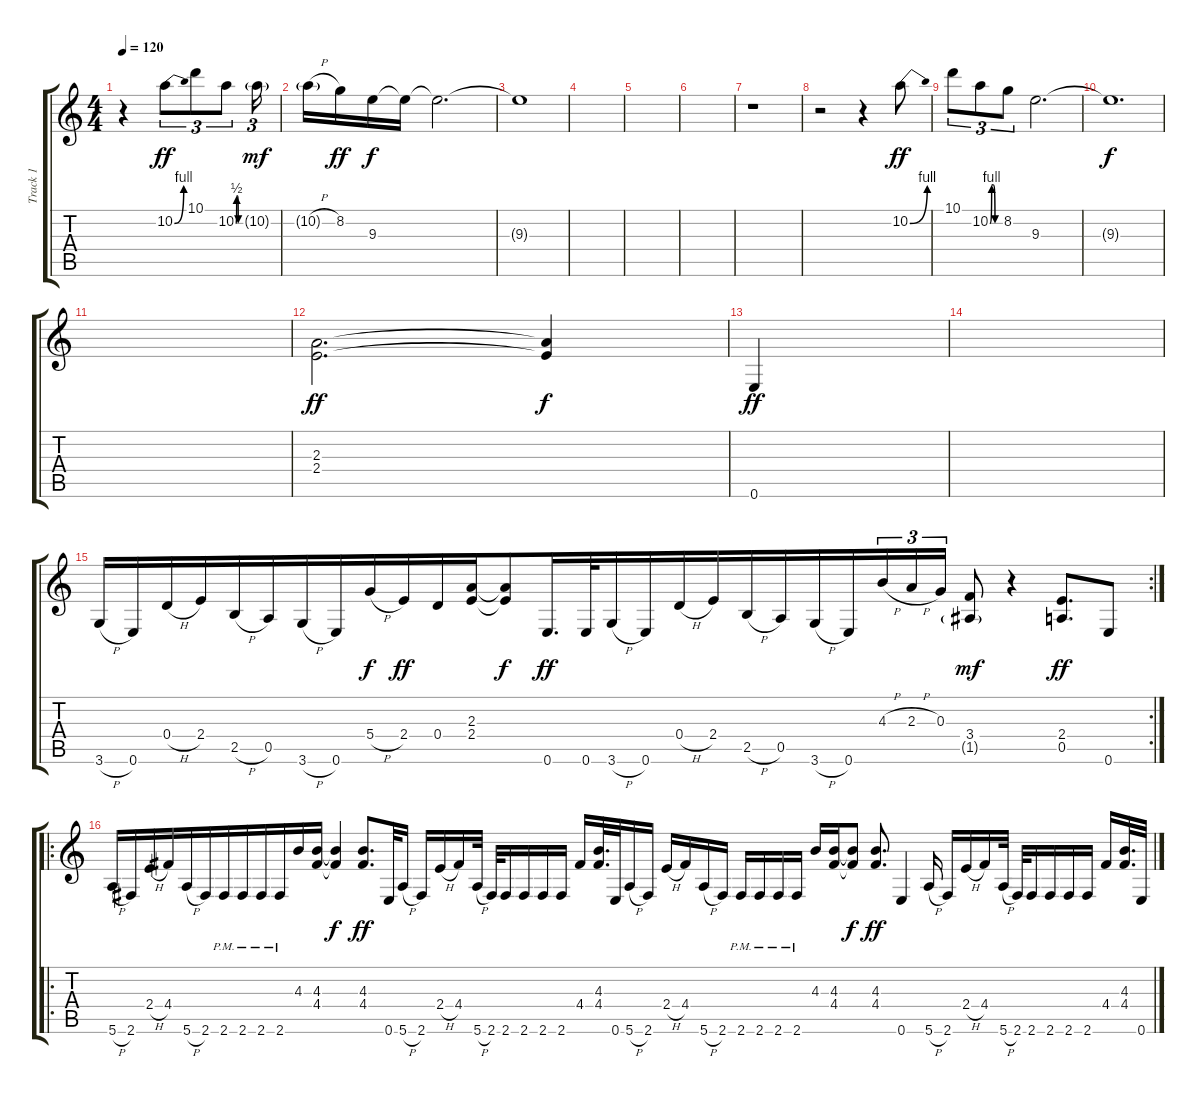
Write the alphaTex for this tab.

\track ("Track 1" "Track 1") {instrument electricguitarclean}
\staff {score tabs}
\tuning (E4 B3 G3 D3 A2 E2) {hide}
\ts (4 4)
\tempo 120
\clef g2
\ks c
r.4{dy pp} 10.2{be (bend 0 0 60 4)}.8{tu (3 2) dy ff} 10.1.8{tu (3 2)} 10.2{be (custom 0 0 10 2 20 2 30 0 60 0)}.8{tu (3 2)} 10.2{g}.16{tu (3 2) dy mf} |
10.2{h g}.16 8.2.16{dy ff} 9.3.16{dy f} 9.3{t}.16 9.3{t}.2{d} |
9.3{t}.1 |
|
|
|
r.1 |
r.2 r.4 10.2{be (bend 0 0 60 4)}.8{dy ff} |
10.1.8{tu (3 2)} 10.2{be (custom 0 0 10 4 20 4 30 0 60 0)}.8{tu (3 2)} 8.2.8{tu (3 2)} 9.3.2{d} |
9.3{t}.1{d dy f} |
|
(2.3 2.4).2{d dy ff beam Down} (2.3{t} 2.4{t}).4{dy f} |
0.6.4{dy ff} |
|
\rc 2
3.6{h}.16 0.6.16 0.4{h}.16 2.4.16{beam merge} 2.5{h}.16 0.5.16 3.6{h}.16 0.6.16{beam merge} 5.4{h}.16{dy f} 2.4.16{dy ff} 0.4.16 (2.3 2.4).16{beam merge} (2.3{t} 2.4{t}).8{dy f} 0.6.16{d dy ff} 0.6.32{beam merge} 3.6{h}.16 0.6.16 0.4{h}.16 2.4.16{beam merge} 2.5{h}.16 0.5.16 3.6{h}.16 0.6.16{beam merge} 4.3{h}.16{tu (3 2)} 2.3{h}.16{tu (3 2)} 0.3.16{tu (3 2)} (3.4 1.5{g}).8{dy mf} r.4 (2.4 0.5).8{d dy ff beam merge} 0.6.8 |
\ro
5.6{h}.16 2.6.16 2.4{h}.16 4.4.16{beam merge} 5.6{h}.16 2.6.16 2.6{pm}.16 2.6{pm}.16{beam merge} 2.6{pm}.16 2.6{pm}.16 4.3.16 (4.3 4.4).16{beam merge} (4.3{t} 4.4{t}).4{dy f} (4.3 4.4).8{d dy ff} 0.6.32 5.6{h}.16 2.6.16{beam merge} 2.4{h}.16{beam merge} 4.4.16 5.6{h}.32 2.6.32 2.6.16 2.6.16{beam merge} 2.6.16 2.6.16 4.4.16 (4.3 4.4).32{d beam merge} 0.6.32{beam merge} 5.6{h}.16 2.6.16 2.4{h}.16 4.4.16{beam merge} 5.6{h}.16 2.6.16 2.6{pm}.16 2.6{pm}.16{beam merge} 2.6{pm}.16 2.6{pm}.16 4.3.16 (4.3 4.4).16{beam merge} (4.3{t} 4.4{t}).8{dy f} (4.3 4.4).8{d dy ff} 0.6.4 5.6{h}.16 2.6.16{beam merge} 2.4{h}.16{beam merge} 4.4.16 5.6{h}.32 2.6.32 2.6.16 2.6.16{beam merge} 2.6.16 2.6.16 4.4.16 (4.3 4.4).32{d beam merge} 0.6.32
